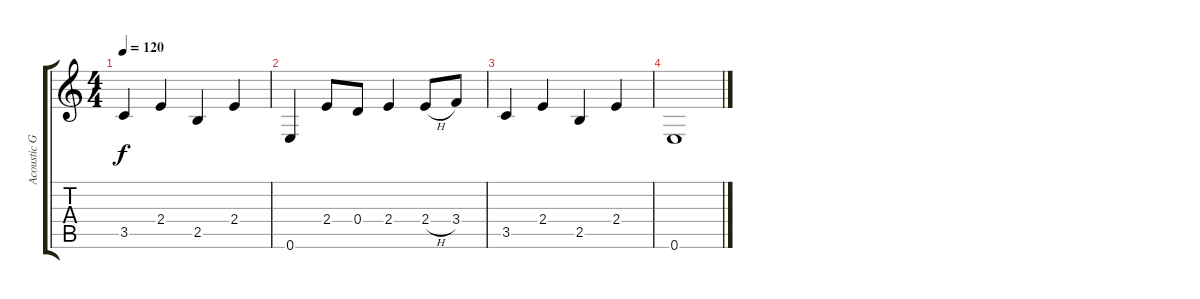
\track ("Acoustic Guitar I" "Acoustic G") {instrument acousticguitarsteel}
\staff {score tabs}
\tuning (E4 B3 G3 D3 A2 E2) {hide}
\ts (4 4)
\tempo 120
\clef g2
\ks c
3.5.4{dy f} 2.4.4 2.5.4 2.4.4 |
0.6.4 2.4.8 0.4.8 2.4.4 2.4{h}.8 3.4.8 |
3.5.4 2.4.4 2.5.4 2.4.4 |
0.6.1
